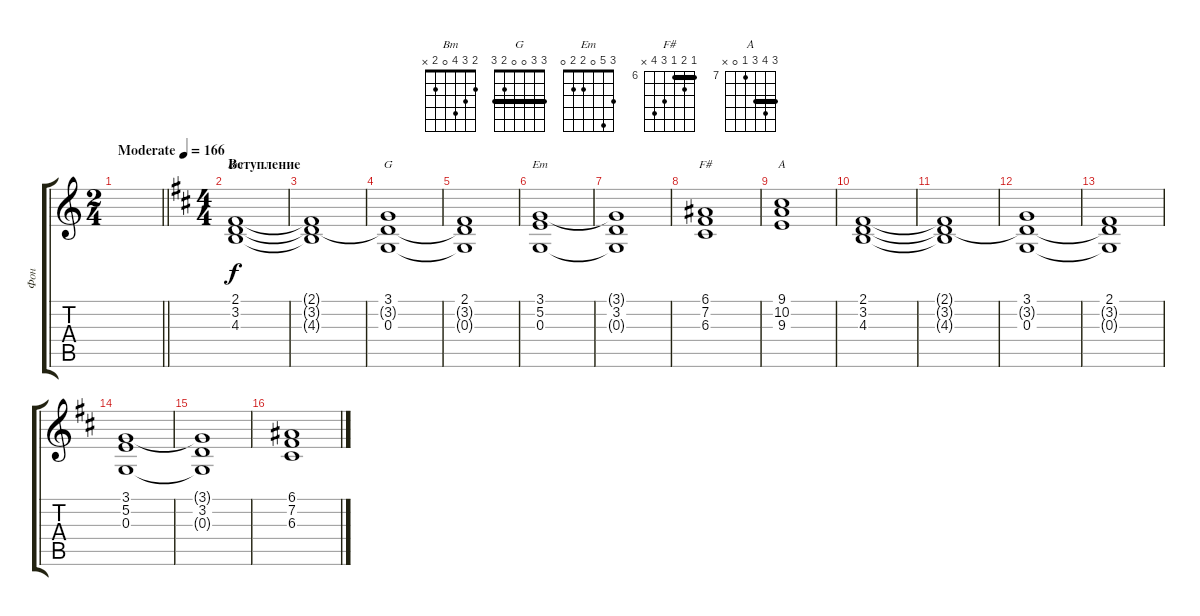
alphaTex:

\track ("Фон" "Фон") {instrument pad2warm}
\staff {score tabs}
\tuning (E4 B3 G3 D3 A2 E2) {hide}
\chord ("Bm" 2 3 4 0 2 x)
\chord ("G" 3 3 0 0 2 3) {barre 3}
\chord ("Em" 3 5 0 2 2 0)
\chord ("F#" 6 7 6 8 9 x) {firstfret 6 barre 6}
\chord ("A" 9 10 9 7 0 x) {firstfret 7 barre 9}
\ts (2 4)
\tempo (166 "Moderate")
\clef g2
\barLineRight lightlight
\ks c
|
\ts (4 4)
\section ("" "Вступление")
\ks bminor
(2.1 3.2 4.3).1{ch "Bm"} |
(2.1{t} 3.2{t} 4.3{t}).1 |
(3.1 3.2{t} 0.3).1{ch "G"} |
(2.1 3.2{t} 0.3{t}).1 |
(3.1 5.2 0.3).1{ch "Em"} |
(3.1{t} 3.2 0.3{t}).1 |
(6.1 7.2 6.3).1{ch "F#"} |
(9.1 10.2 9.3).1{ch "A"} |
(2.1 3.2 4.3).1 |
(2.1{t} 3.2{t} 4.3{t}).1 |
(3.1 3.2{t} 0.3).1 |
(2.1 3.2{t} 0.3{t}).1 |
(3.1 5.2 0.3).1 |
(3.1{t} 3.2 0.3{t}).1 |
(6.1 7.2 6.3).1
